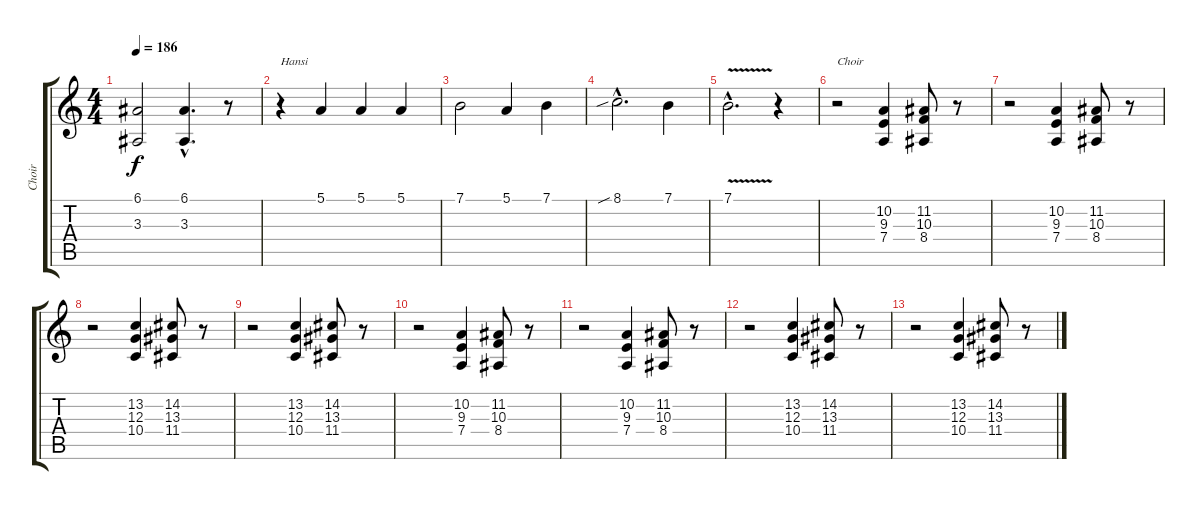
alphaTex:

\track ("Choir" "Choir") {instrument choiraahs}
\staff {score tabs}
\tuning (E4 B3 G3 D3 A2 E2) {hide}
\ts (4 4)
\tempo 186
\clef g2
\ks c
(6.1 3.3).2{dy f} (6.1{hac} 3.3{hac}).4{d} r.8 |
r.4{txt "Hansi" instrument frenchhorn} 5.1.4 5.1.4 5.1.4 |
7.1.2 5.1.4 7.1.4 |
8.1{sib hac}.2{d} 7.1.4 |
7.1{v hac}.2{d} r.4 |
r.2{txt "Choir" volume 10 instrument choiraahs} (10.2 9.3 7.4).4 (11.2 10.3 8.4).8 r.8 |
r.2 (10.2 9.3 7.4).4 (11.2 10.3 8.4).8 r.8 |
r.2 (13.2 12.3 10.4).4 (14.2 13.3 11.4).8 r.8 |
r.2 (13.2 12.3 10.4).4 (14.2 13.3 11.4).8 r.8 |
r.2 (10.2 9.3 7.4).4 (11.2 10.3 8.4).8 r.8 |
r.2 (10.2 9.3 7.4).4 (11.2 10.3 8.4).8 r.8 |
r.2 (13.2 12.3 10.4).4 (14.2 13.3 11.4).8 r.8 |
r.2 (13.2 12.3 10.4).4 (14.2 13.3 11.4).8 r.8
